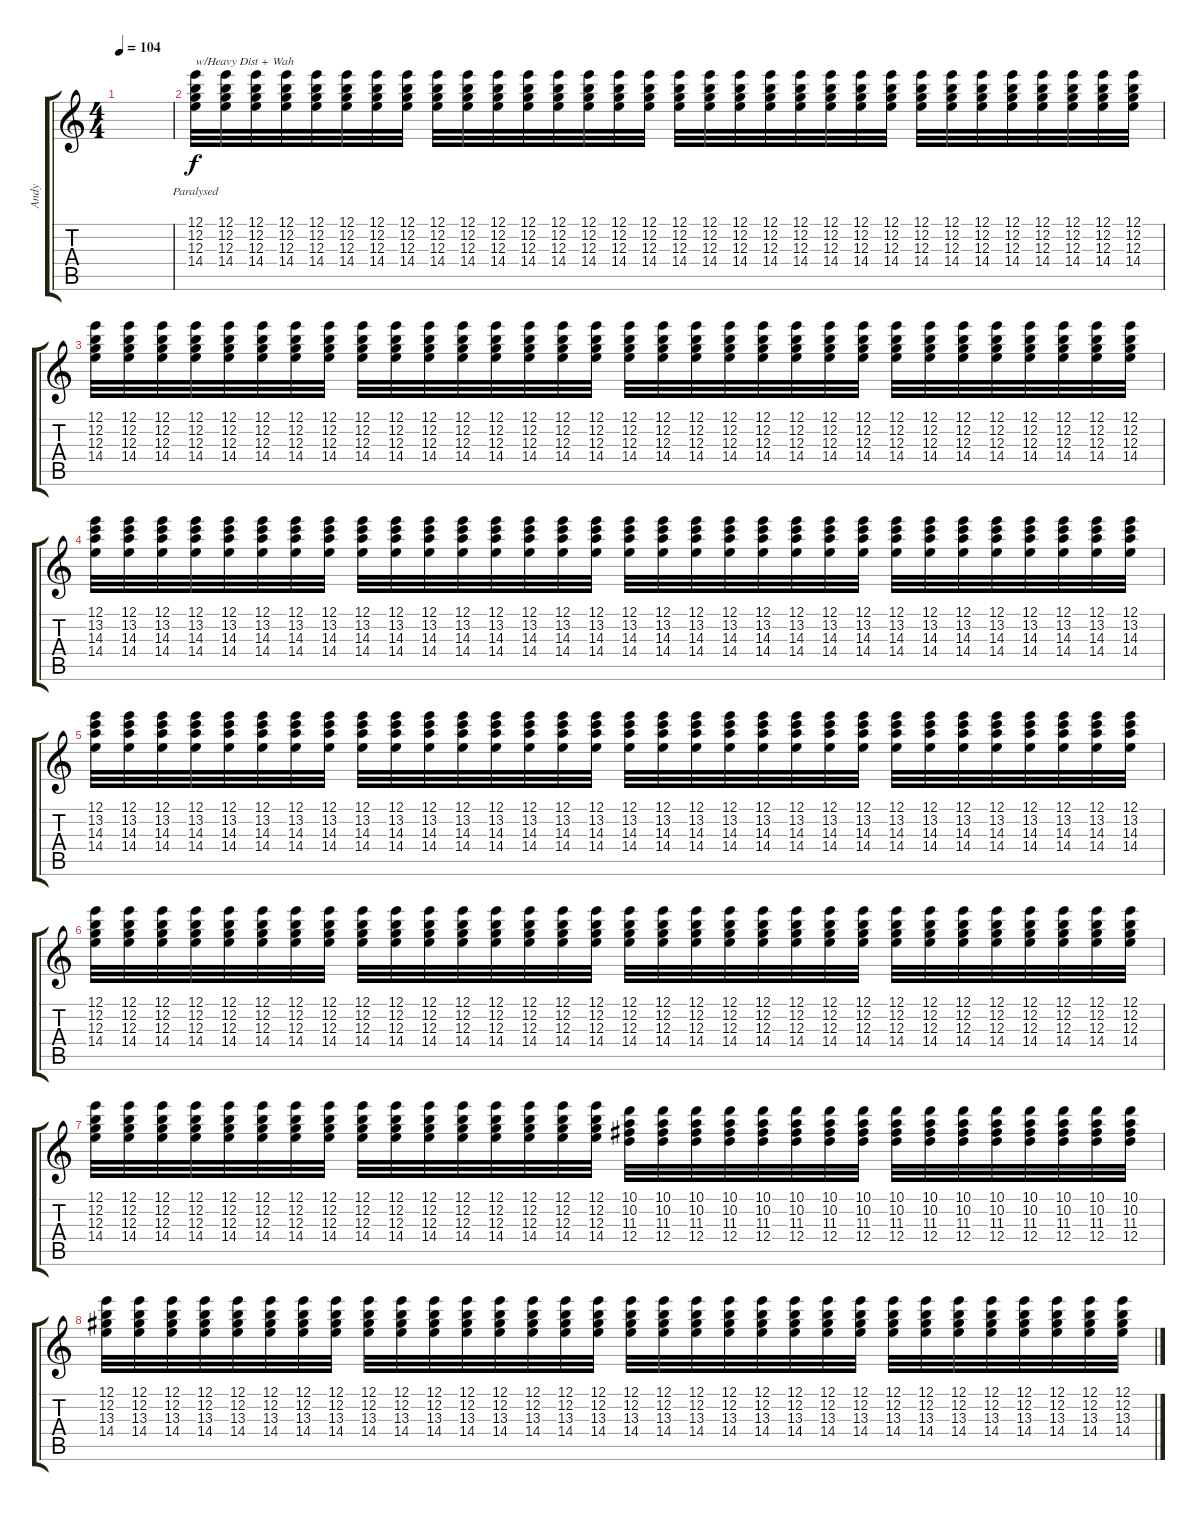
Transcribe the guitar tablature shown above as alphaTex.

\track ("Andy" "Andy") {instrument distortionguitar}
\staff {score tabs}
\tuning (E4 B3 G3 D3 A2 E2) {hide}
\ts (4 4)
\tempo 104
\clef g2
\ks c
|
(12.1 12.2 12.3 14.4).32{txt "w/Heavy Dist + Wah" lyrics (0 "") lyrics (1 "") lyrics (2 "Paralysed") lyrics (3 "") lyrics (4 "") volume 6} (12.1 12.2 12.3 14.4).32 (12.1 12.2 12.3 14.4).32 (12.1 12.2 12.3 14.4).32 (12.1 12.2 12.3 14.4).32 (12.1 12.2 12.3 14.4).32 (12.1 12.2 12.3 14.4).32 (12.1 12.2 12.3 14.4).32 (12.1 12.2 12.3 14.4).32 (12.1 12.2 12.3 14.4).32 (12.1 12.2 12.3 14.4).32 (12.1 12.2 12.3 14.4).32 (12.1 12.2 12.3 14.4).32 (12.1 12.2 12.3 14.4).32 (12.1 12.2 12.3 14.4).32 (12.1 12.2 12.3 14.4).32 (12.1 12.2 12.3 14.4).32 (12.1 12.2 12.3 14.4).32 (12.1 12.2 12.3 14.4).32 (12.1 12.2 12.3 14.4).32 (12.1 12.2 12.3 14.4).32 (12.1 12.2 12.3 14.4).32 (12.1 12.2 12.3 14.4).32 (12.1 12.2 12.3 14.4).32 (12.1 12.2 12.3 14.4).32 (12.1 12.2 12.3 14.4).32 (12.1 12.2 12.3 14.4).32 (12.1 12.2 12.3 14.4).32 (12.1 12.2 12.3 14.4).32 (12.1 12.2 12.3 14.4).32 (12.1 12.2 12.3 14.4).32 (12.1 12.2 12.3 14.4).32 |
(12.1 12.2 12.3 14.4).32 (12.1 12.2 12.3 14.4).32 (12.1 12.2 12.3 14.4).32 (12.1 12.2 12.3 14.4).32 (12.1 12.2 12.3 14.4).32 (12.1 12.2 12.3 14.4).32 (12.1 12.2 12.3 14.4).32 (12.1 12.2 12.3 14.4).32 (12.1 12.2 12.3 14.4).32 (12.1 12.2 12.3 14.4).32 (12.1 12.2 12.3 14.4).32 (12.1 12.2 12.3 14.4).32 (12.1 12.2 12.3 14.4).32 (12.1 12.2 12.3 14.4).32 (12.1 12.2 12.3 14.4).32 (12.1 12.2 12.3 14.4).32 (12.1 12.2 12.3 14.4).32 (12.1 12.2 12.3 14.4).32 (12.1 12.2 12.3 14.4).32 (12.1 12.2 12.3 14.4).32 (12.1 12.2 12.3 14.4).32 (12.1 12.2 12.3 14.4).32 (12.1 12.2 12.3 14.4).32 (12.1 12.2 12.3 14.4).32 (12.1 12.2 12.3 14.4).32 (12.1 12.2 12.3 14.4).32 (12.1 12.2 12.3 14.4).32 (12.1 12.2 12.3 14.4).32 (12.1 12.2 12.3 14.4).32 (12.1 12.2 12.3 14.4).32 (12.1 12.2 12.3 14.4).32 (12.1 12.2 12.3 14.4).32 |
(12.1 13.2 14.3 14.4).32 (12.1 13.2 14.3 14.4).32 (12.1 13.2 14.3 14.4).32 (12.1 13.2 14.3 14.4).32 (12.1 13.2 14.3 14.4).32 (12.1 13.2 14.3 14.4).32 (12.1 13.2 14.3 14.4).32 (12.1 13.2 14.3 14.4).32 (12.1 13.2 14.3 14.4).32 (12.1 13.2 14.3 14.4).32 (12.1 13.2 14.3 14.4).32 (12.1 13.2 14.3 14.4).32 (12.1 13.2 14.3 14.4).32 (12.1 13.2 14.3 14.4).32 (12.1 13.2 14.3 14.4).32 (12.1 13.2 14.3 14.4).32 (12.1 13.2 14.3 14.4).32 (12.1 13.2 14.3 14.4).32 (12.1 13.2 14.3 14.4).32 (12.1 13.2 14.3 14.4).32 (12.1 13.2 14.3 14.4).32 (12.1 13.2 14.3 14.4).32 (12.1 13.2 14.3 14.4).32 (12.1 13.2 14.3 14.4).32 (12.1 13.2 14.3 14.4).32 (12.1 13.2 14.3 14.4).32 (12.1 13.2 14.3 14.4).32 (12.1 13.2 14.3 14.4).32 (12.1 13.2 14.3 14.4).32 (12.1 13.2 14.3 14.4).32 (12.1 13.2 14.3 14.4).32 (12.1 13.2 14.3 14.4).32 |
(12.1 13.2 14.3 14.4).32 (12.1 13.2 14.3 14.4).32 (12.1 13.2 14.3 14.4).32 (12.1 13.2 14.3 14.4).32 (12.1 13.2 14.3 14.4).32 (12.1 13.2 14.3 14.4).32 (12.1 13.2 14.3 14.4).32 (12.1 13.2 14.3 14.4).32 (12.1 13.2 14.3 14.4).32 (12.1 13.2 14.3 14.4).32 (12.1 13.2 14.3 14.4).32 (12.1 13.2 14.3 14.4).32 (12.1 13.2 14.3 14.4).32 (12.1 13.2 14.3 14.4).32 (12.1 13.2 14.3 14.4).32 (12.1 13.2 14.3 14.4).32 (12.1 13.2 14.3 14.4).32 (12.1 13.2 14.3 14.4).32 (12.1 13.2 14.3 14.4).32 (12.1 13.2 14.3 14.4).32 (12.1 13.2 14.3 14.4).32 (12.1 13.2 14.3 14.4).32 (12.1 13.2 14.3 14.4).32 (12.1 13.2 14.3 14.4).32 (12.1 13.2 14.3 14.4).32 (12.1 13.2 14.3 14.4).32 (12.1 13.2 14.3 14.4).32 (12.1 13.2 14.3 14.4).32 (12.1 13.2 14.3 14.4).32 (12.1 13.2 14.3 14.4).32 (12.1 13.2 14.3 14.4).32 (12.1 13.2 14.3 14.4).32 |
(12.1 12.2 12.3 14.4).32 (12.1 12.2 12.3 14.4).32 (12.1 12.2 12.3 14.4).32 (12.1 12.2 12.3 14.4).32 (12.1 12.2 12.3 14.4).32 (12.1 12.2 12.3 14.4).32 (12.1 12.2 12.3 14.4).32 (12.1 12.2 12.3 14.4).32 (12.1 12.2 12.3 14.4).32 (12.1 12.2 12.3 14.4).32 (12.1 12.2 12.3 14.4).32 (12.1 12.2 12.3 14.4).32 (12.1 12.2 12.3 14.4).32 (12.1 12.2 12.3 14.4).32 (12.1 12.2 12.3 14.4).32 (12.1 12.2 12.3 14.4).32 (12.1 12.2 12.3 14.4).32 (12.1 12.2 12.3 14.4).32 (12.1 12.2 12.3 14.4).32 (12.1 12.2 12.3 14.4).32 (12.1 12.2 12.3 14.4).32 (12.1 12.2 12.3 14.4).32 (12.1 12.2 12.3 14.4).32 (12.1 12.2 12.3 14.4).32 (12.1 12.2 12.3 14.4).32 (12.1 12.2 12.3 14.4).32 (12.1 12.2 12.3 14.4).32 (12.1 12.2 12.3 14.4).32 (12.1 12.2 12.3 14.4).32 (12.1 12.2 12.3 14.4).32 (12.1 12.2 12.3 14.4).32 (12.1 12.2 12.3 14.4).32 |
(12.1 12.2 12.3 14.4).32 (12.1 12.2 12.3 14.4).32 (12.1 12.2 12.3 14.4).32 (12.1 12.2 12.3 14.4).32 (12.1 12.2 12.3 14.4).32 (12.1 12.2 12.3 14.4).32 (12.1 12.2 12.3 14.4).32 (12.1 12.2 12.3 14.4).32 (12.1 12.2 12.3 14.4).32 (12.1 12.2 12.3 14.4).32 (12.1 12.2 12.3 14.4).32 (12.1 12.2 12.3 14.4).32 (12.1 12.2 12.3 14.4).32 (12.1 12.2 12.3 14.4).32 (12.1 12.2 12.3 14.4).32 (12.1 12.2 12.3 14.4).32 (10.1 10.2 11.3 12.4).32 (10.1 10.2 11.3 12.4).32 (10.1 10.2 11.3 12.4).32 (10.1 10.2 11.3 12.4).32 (10.1 10.2 11.3 12.4).32 (10.1 10.2 11.3 12.4).32 (10.1 10.2 11.3 12.4).32 (10.1 10.2 11.3 12.4).32 (10.1 10.2 11.3 12.4).32 (10.1 10.2 11.3 12.4).32 (10.1 10.2 11.3 12.4).32 (10.1 10.2 11.3 12.4).32 (10.1 10.2 11.3 12.4).32 (10.1 10.2 11.3 12.4).32 (10.1 10.2 11.3 12.4).32 (10.1 10.2 11.3 12.4).32 |
(12.1 12.2 13.3 14.4).32 (12.1 12.2 13.3 14.4).32 (12.1 12.2 13.3 14.4).32 (12.1 12.2 13.3 14.4).32 (12.1 12.2 13.3 14.4).32 (12.1 12.2 13.3 14.4).32 (12.1 12.2 13.3 14.4).32 (12.1 12.2 13.3 14.4).32 (12.1 12.2 13.3 14.4).32 (12.1 12.2 13.3 14.4).32 (12.1 12.2 13.3 14.4).32 (12.1 12.2 13.3 14.4).32 (12.1 12.2 13.3 14.4).32 (12.1 12.2 13.3 14.4).32 (12.1 12.2 13.3 14.4).32 (12.1 12.2 13.3 14.4).32 (12.1 12.2 13.3 14.4).32 (12.1 12.2 13.3 14.4).32 (12.1 12.2 13.3 14.4).32 (12.1 12.2 13.3 14.4).32 (12.1 12.2 13.3 14.4).32 (12.1 12.2 13.3 14.4).32 (12.1 12.2 13.3 14.4).32 (12.1 12.2 13.3 14.4).32 (12.1 12.2 13.3 14.4).32 (12.1 12.2 13.3 14.4).32 (12.1 12.2 13.3 14.4).32 (12.1 12.2 13.3 14.4).32 (12.1 12.2 13.3 14.4).32 (12.1 12.2 13.3 14.4).32 (12.1 12.2 13.3 14.4).32 (12.1 12.2 13.3 14.4).32
